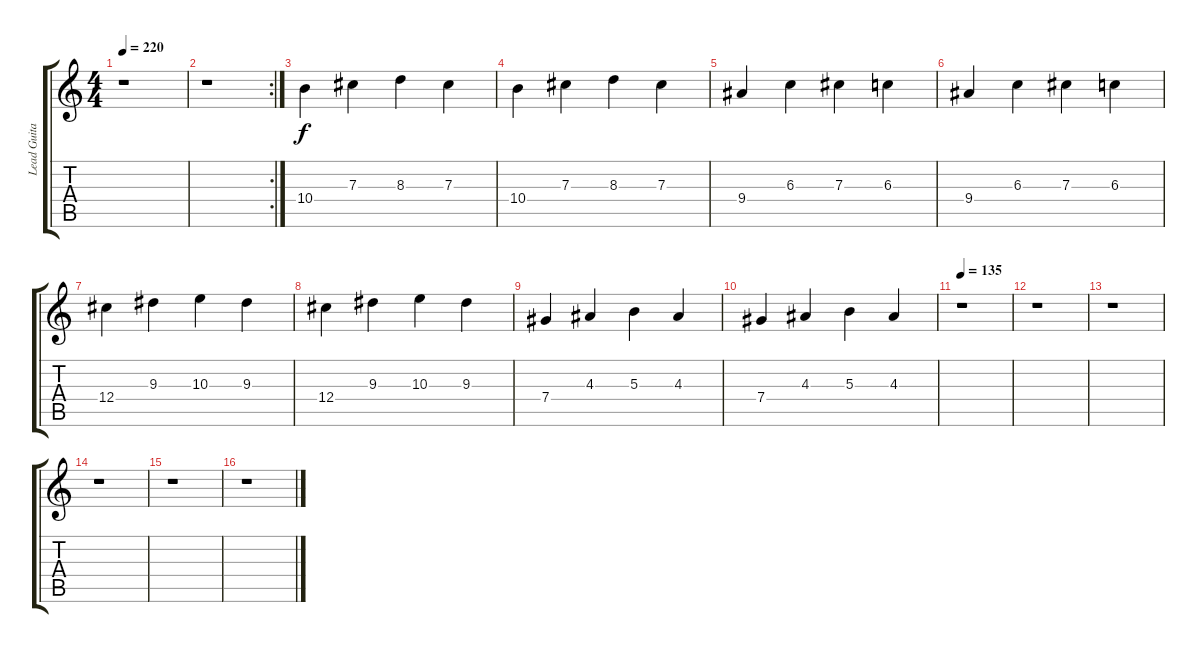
\track ("Lead Guitar 1" "Lead Guita") {instrument distortionguitar}
\staff {score tabs}
\tuning (Eb4 Bb3 Gb3 Db3 Ab2 Eb2) {hide}
\ts (4 4)
\tempo 220
\clef g2
\ks c
r.1{dy f} |
\rc 2
r.1 |
10.4.4 7.3.4 8.3.4 7.3.4 |
10.4.4 7.3.4 8.3.4 7.3.4 |
9.4.4 6.3.4 7.3.4 6.3.4 |
9.4.4 6.3.4 7.3.4 6.3.4 |
12.4.4 9.3.4 10.3.4 9.3.4 |
12.4.4 9.3.4 10.3.4 9.3.4 |
7.4.4 4.3.4 5.3.4 4.3.4 |
7.4.4 4.3.4 5.3.4 4.3.4 |
\tempo 135
r.1 |
r.1 |
r.1 |
r.1 |
r.1 |
r.1
